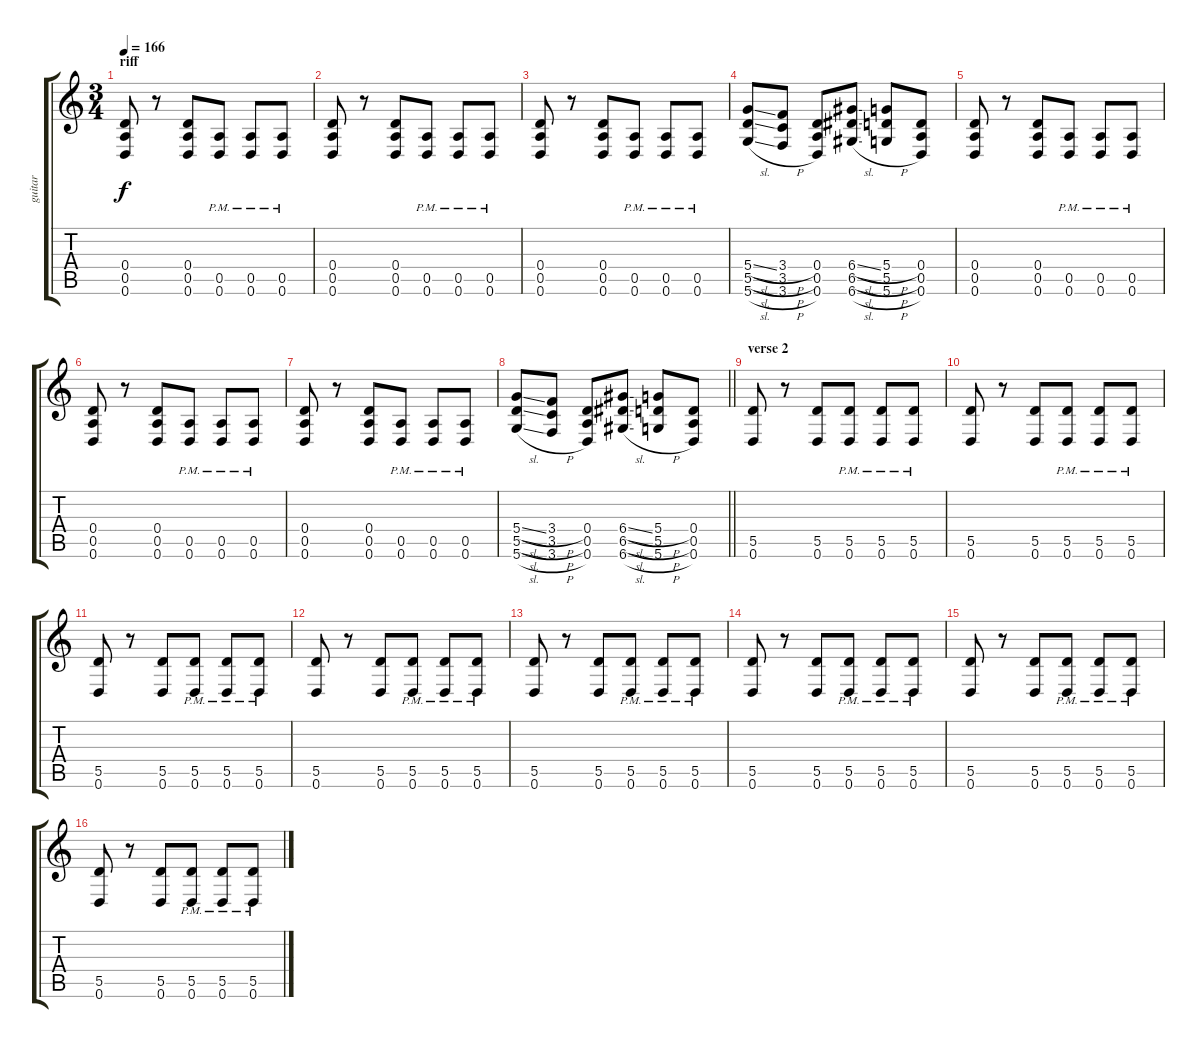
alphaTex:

\track ("guitar" "guitar") {instrument distortionguitar}
\staff {score tabs}
\tuning (E4 B3 G3 D3 A2 D2) {hide}
\ts (3 4)
\section ("" "riff")
\tempo 166
\clef g2
\ks c
(0.4 0.5 0.6).8{dy f} r.8 (0.4 0.5 0.6).8 (0.5{pm} 0.6{pm}).8 (0.5{pm} 0.6{pm}).8 (0.5{pm} 0.6{pm}).8 |
(0.4 0.5 0.6).8 r.8 (0.4 0.5 0.6).8 (0.5{pm} 0.6{pm}).8 (0.5{pm} 0.6{pm}).8 (0.5{pm} 0.6{pm}).8 |
(0.4 0.5 0.6).8 r.8 (0.4 0.5 0.6).8 (0.5{pm} 0.6{pm}).8 (0.5{pm} 0.6{pm}).8 (0.5{pm} 0.6{pm}).8 |
(5.4{sl} 5.5{sl} 5.6{sl}).8 (3.4{h} 3.5{h} 3.6{h}).8 (0.4 0.5 0.6).8 (6.4{sl} 6.5{sl} 6.6{sl}).8 (5.4{h} 5.5{h} 5.6{h}).8 (0.4 0.5 0.6).8 |
(0.4 0.5 0.6).8 r.8 (0.4 0.5 0.6).8 (0.5{pm} 0.6{pm}).8 (0.5{pm} 0.6{pm}).8 (0.5{pm} 0.6{pm}).8 |
(0.4 0.5 0.6).8 r.8 (0.4 0.5 0.6).8 (0.5{pm} 0.6{pm}).8 (0.5{pm} 0.6{pm}).8 (0.5{pm} 0.6{pm}).8 |
(0.4 0.5 0.6).8 r.8 (0.4 0.5 0.6).8 (0.5{pm} 0.6{pm}).8 (0.5{pm} 0.6{pm}).8 (0.5{pm} 0.6{pm}).8 |
\barLineRight lightlight
(5.4{sl} 5.5{sl} 5.6{sl}).8 (3.4{h} 3.5{h} 3.6{h}).8 (0.4 0.5 0.6).8 (6.4{sl} 6.5{sl} 6.6{sl}).8 (5.4{h} 5.5{h} 5.6{h}).8 (0.4 0.5 0.6).8 |
\section ("" "verse 2")
(5.5 0.6).8{instrument electricguitarclean} r.8 (5.5 0.6).8 (5.5{pm} 0.6{pm}).8 (5.5{pm} 0.6{pm}).8 (5.5{pm} 0.6{pm}).8 |
(5.5 0.6).8 r.8 (5.5 0.6).8 (5.5{pm} 0.6{pm}).8 (5.5{pm} 0.6{pm}).8 (5.5{pm} 0.6{pm}).8 |
(5.5 0.6).8 r.8 (5.5 0.6).8 (5.5{pm} 0.6{pm}).8 (5.5{pm} 0.6{pm}).8 (5.5{pm} 0.6{pm}).8 |
(5.5 0.6).8 r.8 (5.5 0.6).8 (5.5{pm} 0.6{pm}).8 (5.5{pm} 0.6{pm}).8 (5.5{pm} 0.6{pm}).8 |
(5.5 0.6).8 r.8 (5.5 0.6).8 (5.5{pm} 0.6{pm}).8 (5.5{pm} 0.6{pm}).8 (5.5{pm} 0.6{pm}).8 |
(5.5 0.6).8 r.8 (5.5 0.6).8 (5.5{pm} 0.6{pm}).8 (5.5{pm} 0.6{pm}).8 (5.5{pm} 0.6{pm}).8 |
(5.5 0.6).8 r.8 (5.5 0.6).8 (5.5{pm} 0.6{pm}).8 (5.5{pm} 0.6{pm}).8 (5.5{pm} 0.6{pm}).8 |
(5.5 0.6).8 r.8 (5.5 0.6).8 (5.5{pm} 0.6{pm}).8 (5.5{pm} 0.6{pm}).8 (5.5{pm} 0.6{pm}).8
